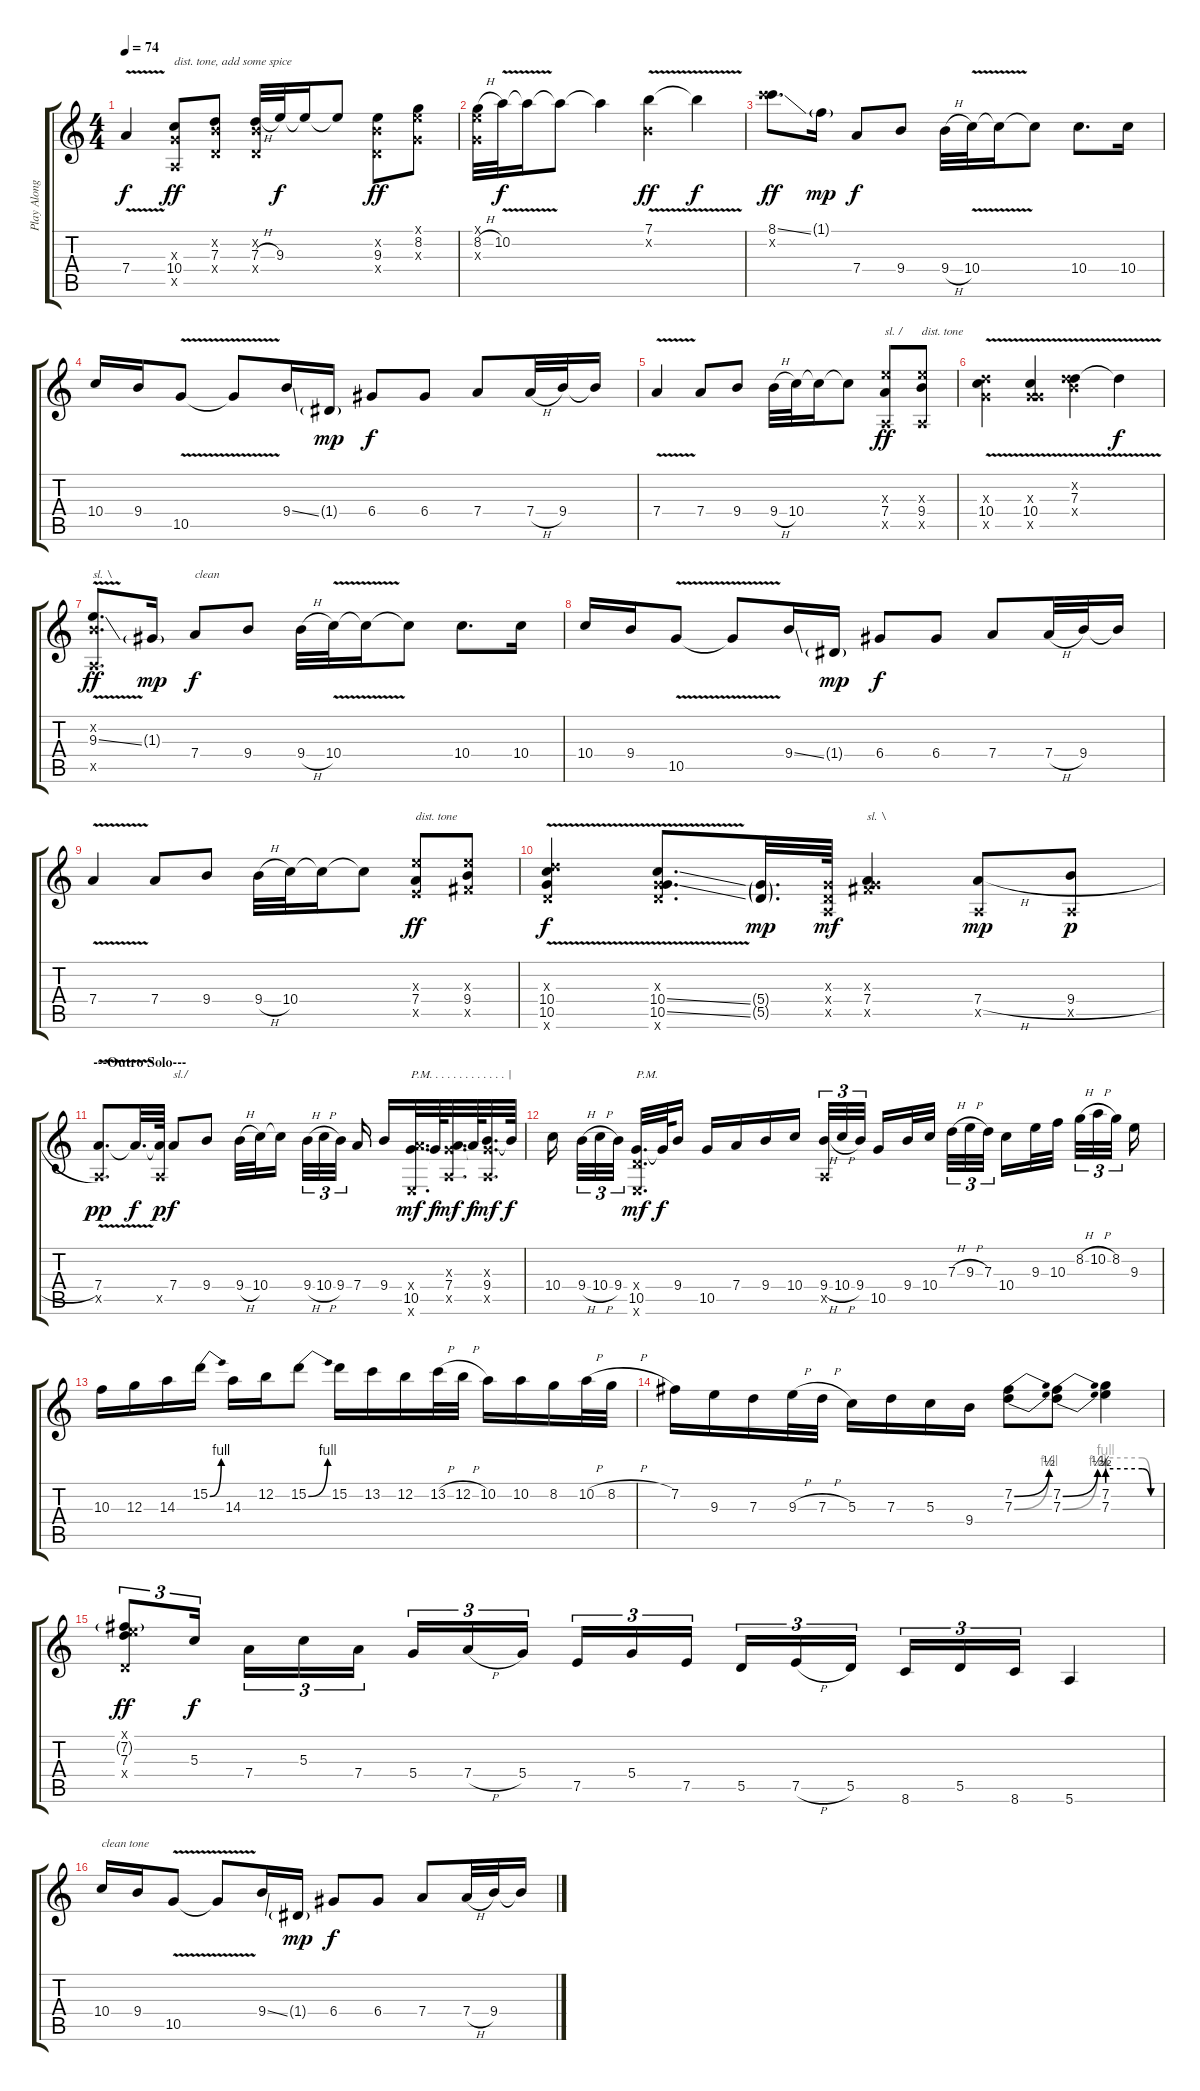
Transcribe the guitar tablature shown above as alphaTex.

\track ("Play Along" "Play Along") {instrument distortionguitar}
\staff {score tabs}
\tuning (E4 B3 G3 D3 A2 E2) {hide}
\ts (4 4)
\tempo 74
\clef g2
\ks c
7.4{v}.4{dy f} (0.3{x} 10.4 0.5{x}).8{txt "dist. tone, add some spice" dy ff volume 14 instrument distortionguitar} (0.2{x} 7.3 0.4{x}).8 (0.2{x} 7.3{h} 0.4{x}).32 9.3.32{dy f} 9.3{t}.16 9.3{t}.8 (0.2{x} 9.3 0.4{x}).8{dy ff} (0.1{x} 8.2 0.3{x}).8 |
(0.1{x} 8.2{h} 0.3{x}).32 10.2{v}.32{dy f} 10.2{t}.16 10.2{t}.8 10.2{t}.4 (7.1{v} 0.2{v x}).4{dy ff} 7.1{t}.4{dy f} |
(8.1{ss} 13.2{x}).8{d dy ff} 1.1{g}.16{dy mp} 7.4.8{dy f volume 12 instrument electricguitarjazz} 9.4.8 9.4{h}.32 10.4{v}.32 10.4{t}.16 10.4{t}.8 10.4.8{d} 10.4.16 |
10.4.16 9.4.16 10.5{v}.8 10.5{t}.8 9.4{ss}.16 1.4{g}.16{dy mp} 6.4.8{dy f} 6.4.8 7.4.8 7.4{h}.32 9.4.32 9.4{t}.16 |
7.4{v}.4 7.4.8 9.4.8 9.4{h}.32 10.4.32 10.4{t}.16 10.4{t}.8 (9.3{x} 7.4 0.5{x}).8{txt "sl. / " dy ff volume 12 instrument distortionguitar} (9.3{x} 9.4 0.5{x}).8{txt "dist. tone"} |
(7.3{v x} 10.4{v} 10.5{v x}).4 (0.3{v x} 10.4{v} 10.5{v x}).4 (0.2{v x} 7.3{v} 12.4{v x}).4 7.3{t}.4{dy f} |
(0.2{v x} 9.3{v ss} 0.5{v x}).8{d txt "sl. \\" dy ff} 1.3{g}.16{dy mp} 7.4.8{txt "clean" dy f volume 12 instrument electricguitarjazz} 9.4.8 9.4{h}.32 10.4{v}.32 10.4{t}.16 10.4{t}.8 10.4.8{d} 10.4.16 |
10.4.16 9.4.16 10.5{v}.8 10.5{t}.8 9.4{ss}.16 1.4{g}.16{dy mp} 6.4.8{dy f} 6.4.8 7.4.8 7.4{h}.32 9.4.32 9.4{t}.16 |
7.4{v}.4 7.4.8 9.4.8 9.4{h}.32 10.4.32 10.4{t}.16 10.4{t}.8 (9.3{x} 7.4 7.5{x}).8{txt "dist. tone" dy ff volume 12 instrument distortionguitar} (9.3{x} 9.4 9.5{x}).8 |
(7.3{v x} 10.4{v} 10.5{v} 10.6{v x}).4{dy f} (0.3{v x} 10.4{v ss} 10.5{v ss} 10.6{v x}).8{d} (5.4{g} 5.5{g}).32{d dy mp} (0.3{x} 0.4{x} 0.5{x}).64{dy mf} (0.3{x} 7.4 9.5{x}).4{txt "sl. \\"} (7.4{h} 0.5{x}).8{dy mp} (9.4{h} 0.5{x}).8{dy p} |
\section ("" "---Outro Solo---")
(7.4{v} 0.5{v x}).8{d dy pp} 7.4{t}.32{d dy f} (7.4{t} 0.5{x}).64{dy p} 7.4.8{txt "sl./" dy f volume 16 instrument distortionguitar} 9.4.8 9.4{h}.32 10.4.32 10.4{t}.16{beam splitsecondary} 9.4{h}.32{tu (3 2)} 10.4{h}.32{tu (3 2)} 9.4.32{tu (3 2) beam splitsecondary} 7.4.16 9.4.16 (7.4{x} 10.5 0.6{x}).32{d txt "P.M. . . . . . . . . . . . . |" dy mf} 10.5{t}.64{dy f} (0.3{x} 7.4 0.5{x}).32{d dy mf} 7.4{t}.64{dy f} (0.3{x} 9.4 0.5{x}).32{d dy mf} 9.4{t}.64{dy f} |
10.4.16{beam splitsecondary} 9.4{h}.32{tu (3 2)} 10.4{h}.32{tu (3 2)} 9.4.32{tu (3 2) beam splitsecondary} (0.4{x} 10.5 0.6{x}).32{d txt "P.M." dy mf} 10.5{t}.64{dy f} 9.4.16 10.5.16 7.4.16 9.4.16 10.4.16 (9.4{h} 0.5{x}).32{tu (3 2)} 10.4{h}.32{tu (3 2)} 9.4.32{tu (3 2) beam splitsecondary} 10.5.16 9.4.32 10.4.32{beam splitsecondary} 7.3{h}.32{tu (3 2)} 9.3{h}.32{tu (3 2)} 7.3.32{tu (3 2)} 10.4.16 9.3.32 10.3.32{beam splitsecondary} 8.2{h}.32{tu (3 2)} 10.2{h}.32{tu (3 2)} 8.2.32{tu (3 2) beam splitsecondary} 9.3.16 |
10.3.16 12.3.16 14.3.16 15.2{be (bend 0 0 60 4)}.16 14.3.16 12.2.16 15.2{be (bend 0 0 60 4)}.8 15.2.16 13.2.16 12.2.16 13.2{h}.32 12.2{h}.32 10.2.16 10.2.16 8.2.16 10.2{h}.32 8.2{h}.32 |
7.2.16 9.3.16 7.3.16 9.3{h}.32 7.3{h}.32 5.3.16 7.3.16 5.3.16 9.4.16 (7.2{be (bend 0 0 60 2)} 7.3{be (bend 0 0 60 4)}).8 (7.2{be (bend 0 0 60 2)} 7.3{be (bend 0 0 60 4)}).8 (7.2{be (custom 0 2 40 2 50 0 60 0)} 7.3{be (custom 0 4 40 4 50 0 60 0)}).4 |
(0.1{x} 7.2{g} 7.3 0.4{x}).8{tu (3 2) dy ff} 5.3.16{tu (3 2) dy f beam splitsecondary} 7.4.16{tu (3 2)} 5.3.16{tu (3 2)} 7.4.16{tu (3 2)} 5.4.16{tu (3 2)} 7.4{h}.16{tu (3 2)} 5.4.16{tu (3 2) beam splitsecondary} 7.5.16{tu (3 2)} 5.4.16{tu (3 2)} 7.5.16{tu (3 2)} 5.5.16{tu (3 2)} 7.5{h}.16{tu (3 2)} 5.5.16{tu (3 2) beam splitsecondary} 8.6.16{tu (3 2)} 5.5.16{tu (3 2)} 8.6.16{tu (3 2)} 5.6.4 |
10.4.16{txt "clean tone" volume 12 instrument electricguitarjazz} 9.4.16 10.5{v}.8 10.5{t}.8 9.4{ss}.16 1.4{g}.16{dy mp} 6.4.8{dy f} 6.4.8 7.4.8 7.4{h}.32 9.4.32 9.4{t}.16
